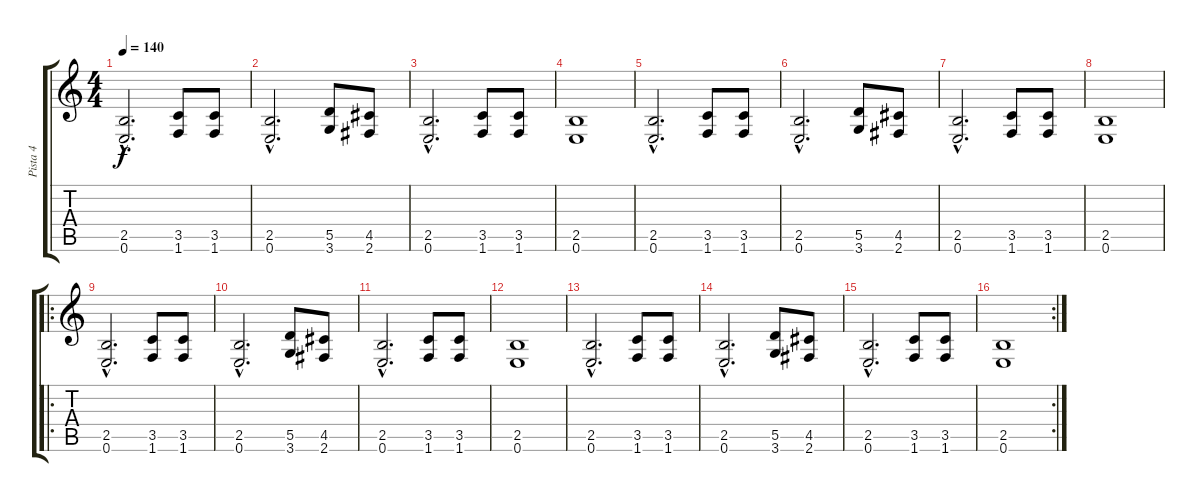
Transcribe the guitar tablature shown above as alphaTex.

\track ("Pista 4" "Pista 4") {instrument distortionguitar}
\staff {score tabs}
\tuning (E4 B3 G3 D3 A2 E2) {hide}
\ts (4 4)
\tempo 140
\clef g2
\ks c
(2.5{hac} 0.6{hac}).2{d dy f} (3.5 1.6).8 (3.5 1.6).8 |
(2.5{hac} 0.6{hac}).2{d} (5.5 3.6).8 (4.5 2.6).8 |
(2.5{hac} 0.6{hac}).2{d} (3.5 1.6).8 (3.5 1.6).8 |
(2.5 0.6).1 |
(2.5{hac} 0.6{hac}).2{d} (3.5 1.6).8 (3.5 1.6).8 |
(2.5{hac} 0.6{hac}).2{d} (5.5 3.6).8 (4.5 2.6).8 |
(2.5{hac} 0.6{hac}).2{d} (3.5 1.6).8 (3.5 1.6).8 |
(2.5 0.6).1 |
\ro
(2.5{hac} 0.6{hac}).2{d} (3.5 1.6).8 (3.5 1.6).8 |
(2.5{hac} 0.6{hac}).2{d} (5.5 3.6).8 (4.5 2.6).8 |
(2.5{hac} 0.6{hac}).2{d} (3.5 1.6).8 (3.5 1.6).8 |
(2.5 0.6).1 |
(2.5{hac} 0.6{hac}).2{d} (3.5 1.6).8 (3.5 1.6).8 |
(2.5{hac} 0.6{hac}).2{d} (5.5 3.6).8 (4.5 2.6).8 |
(2.5{hac} 0.6{hac}).2{d} (3.5 1.6).8 (3.5 1.6).8 |
\rc 2
(2.5 0.6).1
